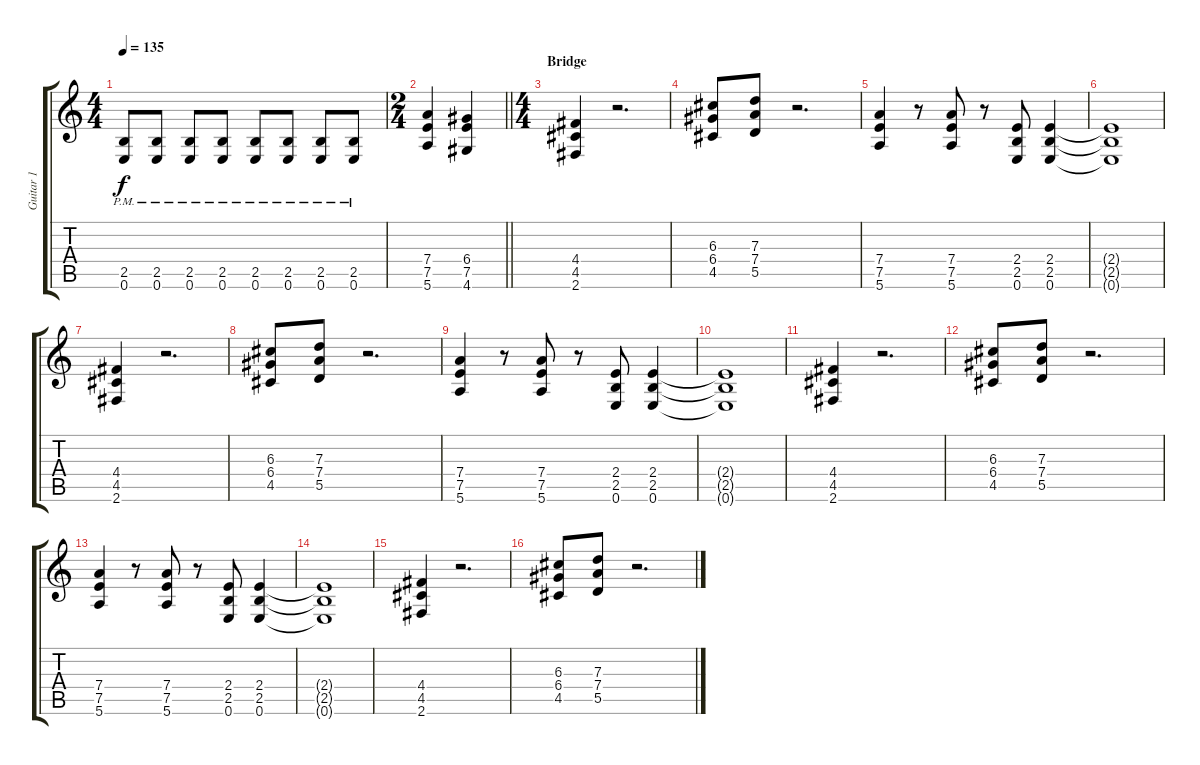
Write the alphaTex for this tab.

\track ("Guitar 1" "Guitar 1") {instrument overdrivenguitar}
\staff {score tabs}
\tuning (E4 B3 G3 D3 A2 E2) {hide}
\ts (4 4)
\tempo 135
\clef g2
\ks c
(2.5{pm} 0.6{pm}).8{dy f} (2.5{pm} 0.6{pm}).8 (2.5{pm} 0.6{pm}).8 (2.5{pm} 0.6{pm}).8 (2.5{pm} 0.6{pm}).8 (2.5{pm} 0.6{pm}).8 (2.5{pm} 0.6{pm}).8 (2.5{pm} 0.6{pm}).8 |
\ts (2 4)
\barLineRight lightlight
(7.4 7.5 5.6).4 (6.4 7.5 4.6).4 |
\ts (4 4)
\section ("" "Bridge")
(4.4 4.5 2.6).4 r.2{d} |
(6.3 6.4 4.5).8 (7.3 7.4 5.5).8 r.2{d} |
(7.4 7.5 5.6).4 r.8 (7.4 7.5 5.6).8 r.8 (2.4 2.5 0.6).8 (2.4 2.5 0.6).4 |
(2.4{t} 2.5{t} 0.6{t}).1 |
(4.4 4.5 2.6).4 r.2{d} |
(6.3 6.4 4.5).8 (7.3 7.4 5.5).8 r.2{d} |
(7.4 7.5 5.6).4 r.8 (7.4 7.5 5.6).8 r.8 (2.4 2.5 0.6).8 (2.4 2.5 0.6).4 |
(2.4{t} 2.5{t} 0.6{t}).1 |
(4.4 4.5 2.6).4 r.2{d} |
(6.3 6.4 4.5).8 (7.3 7.4 5.5).8 r.2{d} |
(7.4 7.5 5.6).4 r.8 (7.4 7.5 5.6).8 r.8 (2.4 2.5 0.6).8 (2.4 2.5 0.6).4 |
(2.4{t} 2.5{t} 0.6{t}).1 |
(4.4 4.5 2.6).4 r.2{d} |
(6.3 6.4 4.5).8 (7.3 7.4 5.5).8 r.2{d}
